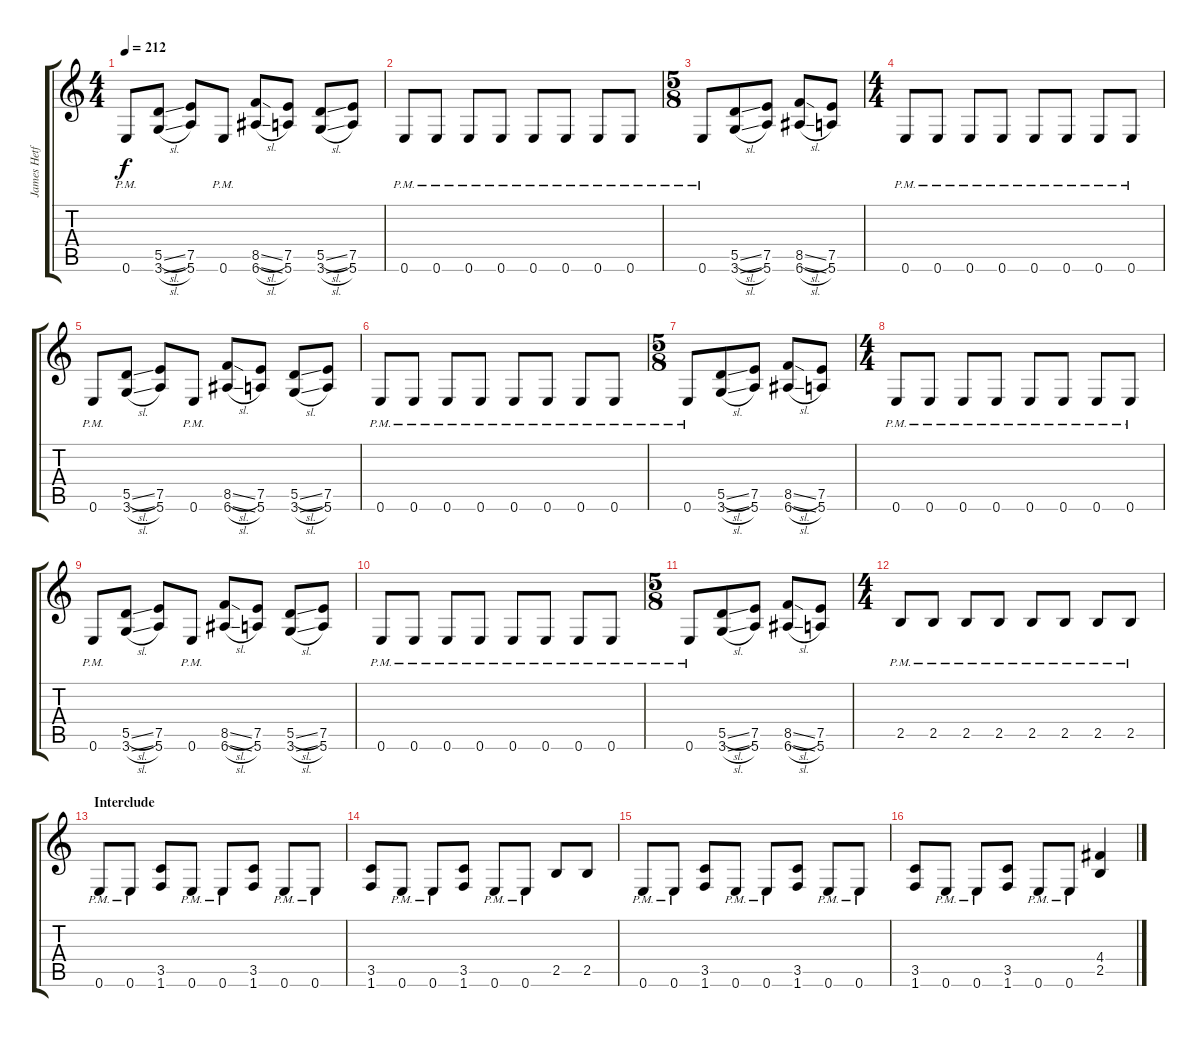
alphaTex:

\track ("James Hetfield (Rhytm Guitar)" "James Hetf") {instrument distortionguitar}
\staff {score tabs}
\tuning (E4 B3 G3 D3 A2 E2) {hide}
\ts (4 4)
\tempo 212
\clef g2
\ks c
0.6{pm}.8{dy f} (5.5{sl} 3.6{sl}).8 (7.5 5.6).8 0.6{pm}.8 (8.5{sl} 6.6{sl}).8 (7.5 5.6).8 (5.5{sl} 3.6{sl}).8 (7.5 5.6).8 |
0.6{pm}.8 0.6{pm}.8 0.6{pm}.8 0.6{pm}.8 0.6{pm}.8 0.6{pm}.8 0.6{pm}.8 0.6{pm}.8 |
\ts (5 8)
0.6{pm}.8 (5.5{sl} 3.6{sl}).8 (7.5 5.6).8 (8.5{sl} 6.6{sl}).8 (7.5 5.6).8 |
\ts (4 4)
0.6{pm}.8 0.6{pm}.8 0.6{pm}.8 0.6{pm}.8 0.6{pm}.8 0.6{pm}.8 0.6{pm}.8 0.6{pm}.8 |
0.6{pm}.8 (5.5{sl} 3.6{sl}).8 (7.5 5.6).8 0.6{pm}.8 (8.5{sl} 6.6{sl}).8 (7.5 5.6).8 (5.5{sl} 3.6{sl}).8 (7.5 5.6).8 |
0.6{pm}.8 0.6{pm}.8 0.6{pm}.8 0.6{pm}.8 0.6{pm}.8 0.6{pm}.8 0.6{pm}.8 0.6{pm}.8 |
\ts (5 8)
0.6{pm}.8 (5.5{sl} 3.6{sl}).8 (7.5 5.6).8 (8.5{sl} 6.6{sl}).8 (7.5 5.6).8 |
\ts (4 4)
0.6{pm}.8 0.6{pm}.8 0.6{pm}.8 0.6{pm}.8 0.6{pm}.8 0.6{pm}.8 0.6{pm}.8 0.6{pm}.8 |
0.6{pm}.8 (5.5{sl} 3.6{sl}).8 (7.5 5.6).8 0.6{pm}.8 (8.5{sl} 6.6{sl}).8 (7.5 5.6).8 (5.5{sl} 3.6{sl}).8 (7.5 5.6).8 |
0.6{pm}.8 0.6{pm}.8 0.6{pm}.8 0.6{pm}.8 0.6{pm}.8 0.6{pm}.8 0.6{pm}.8 0.6{pm}.8 |
\ts (5 8)
0.6{pm}.8 (5.5{sl} 3.6{sl}).8 (7.5 5.6).8 (8.5{sl} 6.6{sl}).8 (7.5 5.6).8 |
\ts (4 4)
2.5{pm}.8 2.5{pm}.8 2.5{pm}.8 2.5{pm}.8 2.5{pm}.8 2.5{pm}.8 2.5{pm}.8 2.5{pm}.8 |
\section ("" "Interclude")
0.6{pm}.8 0.6{pm}.8 (3.5 1.6).8 0.6{pm}.8 0.6{pm}.8 (3.5 1.6).8 0.6{pm}.8 0.6{pm}.8 |
(3.5 1.6).8 0.6{pm}.8 0.6{pm}.8 (3.5 1.6).8 0.6{pm}.8 0.6{pm}.8 2.5.8 2.5.8 |
0.6{pm}.8 0.6{pm}.8 (3.5 1.6).8 0.6{pm}.8 0.6{pm}.8 (3.5 1.6).8 0.6{pm}.8 0.6{pm}.8 |
(3.5 1.6).8 0.6{pm}.8 0.6{pm}.8 (3.5 1.6).8 0.6{pm}.8 0.6{pm}.8 (4.4 2.5).4
